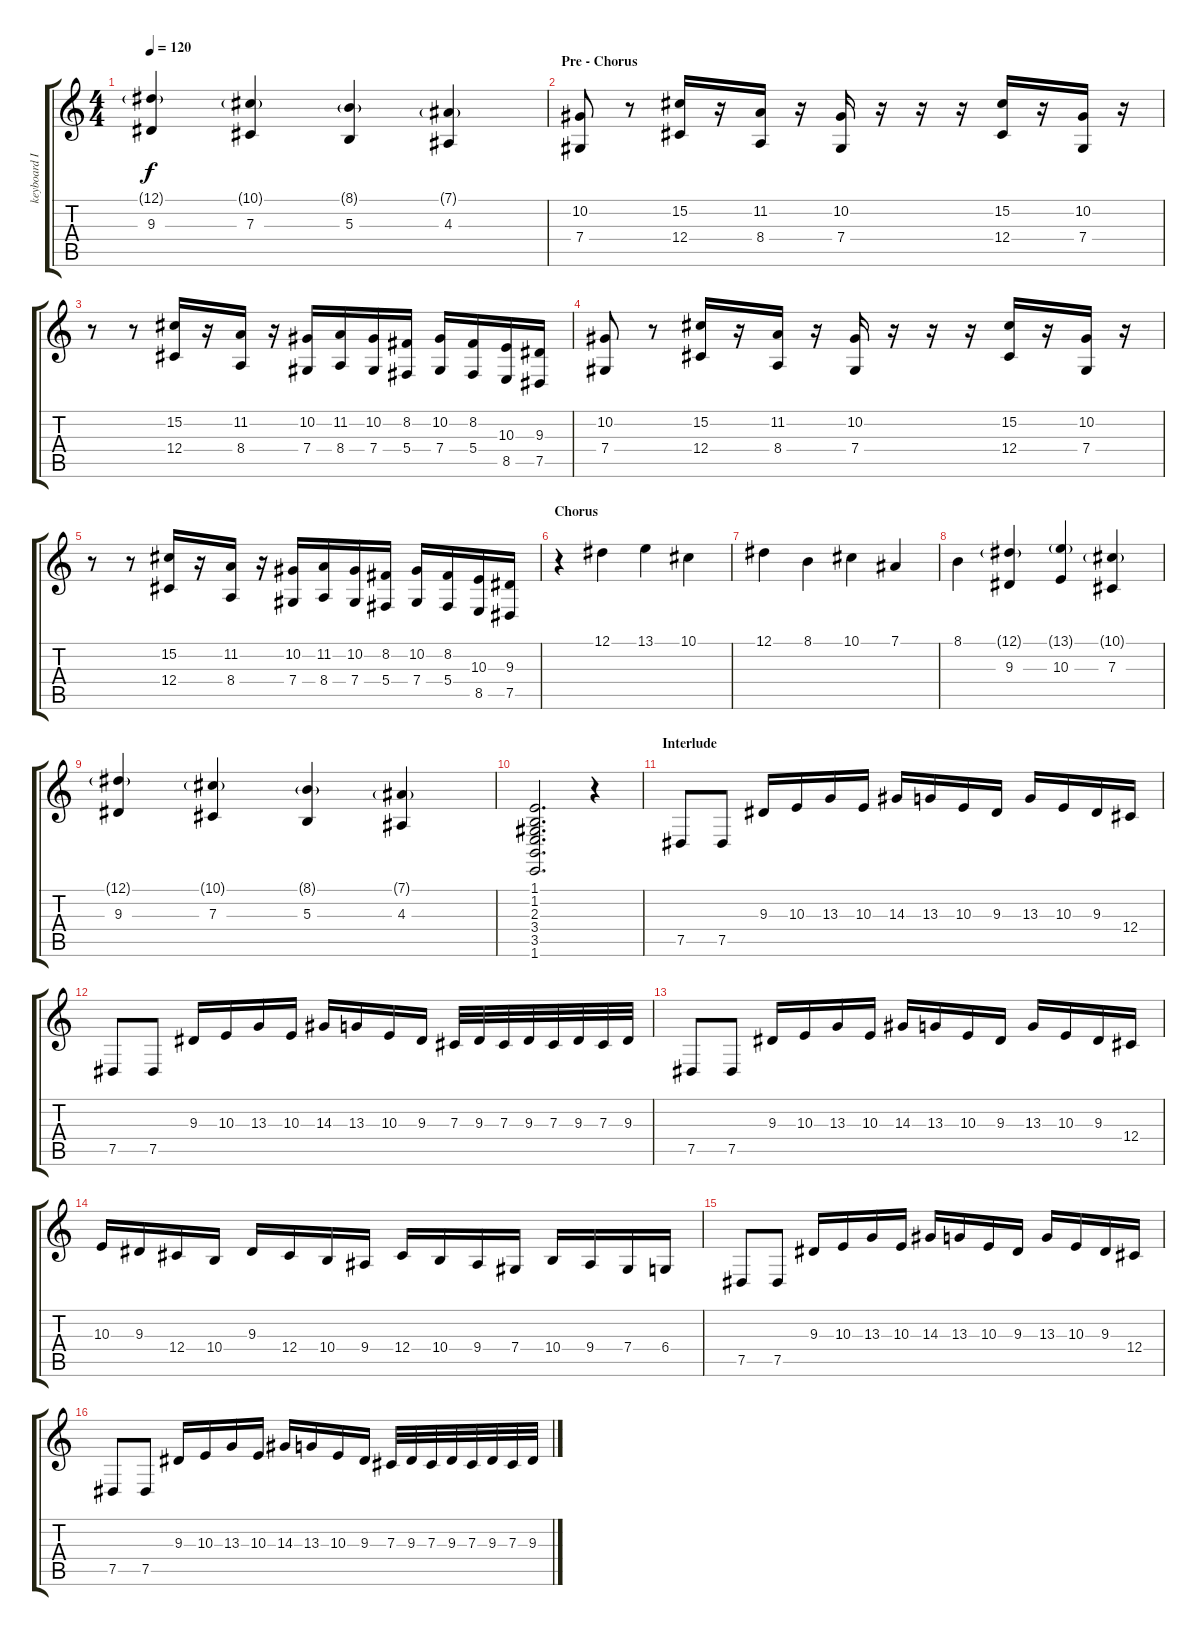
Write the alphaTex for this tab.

\track ("keyboard I" "keyboard I") {instrument stringensemble1}
\staff {score tabs}
\tuning (Eb4 Bb3 Gb3 Db3 Ab2 Eb2) {hide}
\ts (4 4)
\tempo 120
\clef g2
\ks c
(12.1{g} 9.3).4{dy f} (10.1{g} 7.3).4 (8.1{g} 5.3).4 (7.1{g} 4.3).4 |
\section ("" "Pre - Chorus")
(10.2 7.4).8 r.8 (15.2 12.4).16 r.16 (11.2 8.4).16 r.16 (10.2 7.4).16 r.16 r.16 r.16 (15.2 12.4).16 r.16 (10.2 7.4).16 r.16 |
r.8 r.8 (15.2 12.4).16 r.16 (11.2 8.4).16 r.16 (10.2 7.4).16 (11.2 8.4).16 (10.2 7.4).16 (8.2 5.4).16 (10.2 7.4).16 (8.2 5.4).16 (10.3 8.5).16 (9.3 7.5).16 |
(10.2 7.4).8 r.8 (15.2 12.4).16 r.16 (11.2 8.4).16 r.16 (10.2 7.4).16 r.16 r.16 r.16 (15.2 12.4).16 r.16 (10.2 7.4).16 r.16 |
r.8 r.8 (15.2 12.4).16 r.16 (11.2 8.4).16 r.16 (10.2 7.4).16 (11.2 8.4).16 (10.2 7.4).16 (8.2 5.4).16 (10.2 7.4).16 (8.2 5.4).16 (10.3 8.5).16 (9.3 7.5).16 |
\section ("" "Chorus")
r.4 12.1.4 13.1.4 10.1.4 |
12.1.4 8.1.4 10.1.4 7.1.4 |
8.1.4 (12.1{g} 9.3).4 (13.1{g} 10.3).4 (10.1{g} 7.3).4 |
(12.1{g} 9.3).4 (10.1{g} 7.3).4 (8.1{g} 5.3).4 (7.1{g} 4.3).4 |
(1.1 1.2 2.3 3.4 3.5 1.6).2{d} r.4 |
\section ("" "Interlude")
7.5.8 7.5.8 9.3.16 10.3.16 13.3.16 10.3.16 14.3.16 13.3.16 10.3.16 9.3.16 13.3.16 10.3.16 9.3.16 12.4.16 |
7.5.8 7.5.8 9.3.16 10.3.16 13.3.16 10.3.16 14.3.16 13.3.16 10.3.16 9.3.16 7.3.32 9.3.32 7.3.32 9.3.32 7.3.32 9.3.32 7.3.32 9.3.32 |
7.5.8 7.5.8 9.3.16 10.3.16 13.3.16 10.3.16 14.3.16 13.3.16 10.3.16 9.3.16 13.3.16 10.3.16 9.3.16 12.4.16 |
10.3.16 9.3.16 12.4.16 10.4.16 9.3.16 12.4.16 10.4.16 9.4.16 12.4.16 10.4.16 9.4.16 7.4.16 10.4.16 9.4.16 7.4.16 6.4.16 |
\section ("" "")
7.5.8 7.5.8 9.3.16 10.3.16 13.3.16 10.3.16 14.3.16 13.3.16 10.3.16 9.3.16 13.3.16 10.3.16 9.3.16 12.4.16 |
7.5.8 7.5.8 9.3.16 10.3.16 13.3.16 10.3.16 14.3.16 13.3.16 10.3.16 9.3.16 7.3.32 9.3.32 7.3.32 9.3.32 7.3.32 9.3.32 7.3.32 9.3.32
